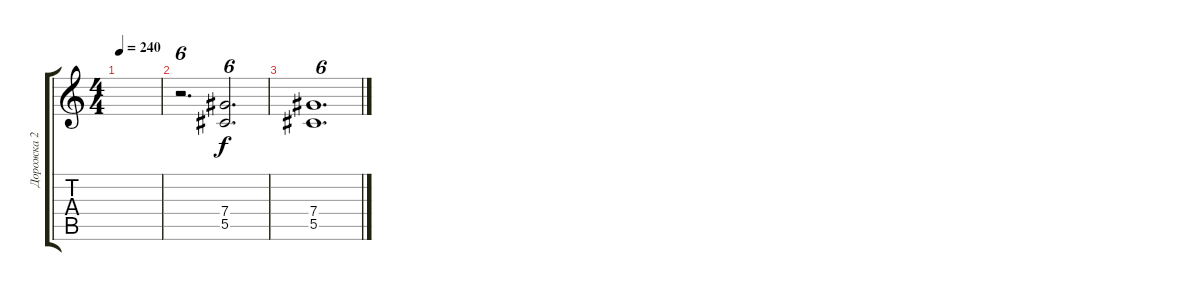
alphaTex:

\track ("Дорожка 2" "Дорожка 2") {instrument distortionguitar}
\staff {score tabs}
\tuning (Eb4 Bb3 Gb3 Db3 Ab2 Eb2) {hide}
\ts (4 4)
\tempo 240
\clef g2
\ks c
|
r.2{d tu (6 4)} (7.4 5.5).2{d tu (6 4)} |
(7.4 5.5).1{d tu (6 4)}
